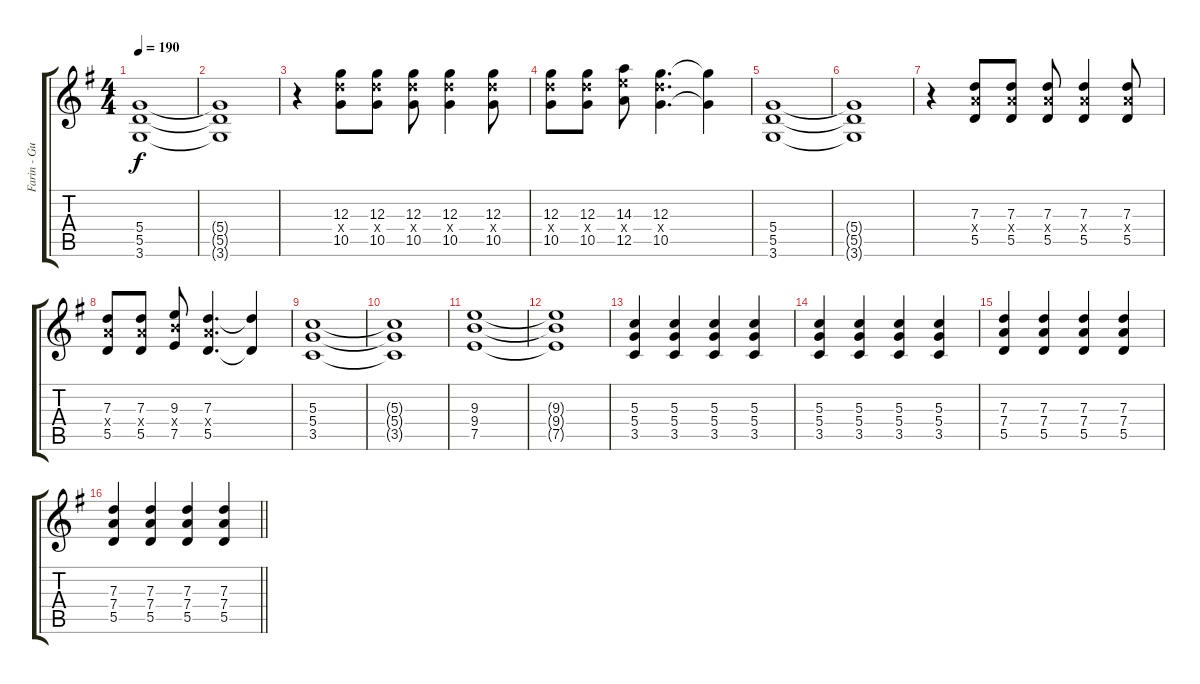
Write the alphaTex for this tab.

\track ("Farin - Guitar 2" "Farin - Gu") {instrument overdrivenguitar}
\staff {score tabs}
\tuning (E4 B3 G3 D3 A2 E2) {hide}
\ts (4 4)
\tempo 190
\clef g2
\ks g
(5.4 5.5 3.6).1{dy f} |
(5.4{t} 5.5{t} 3.6{t}).1 |
r.4 (12.3 12.4{x} 10.5).8 (12.3 12.4{x} 10.5).8 (12.3 12.4{x} 10.5).8 (12.3 12.4{x} 10.5).4 (12.3 12.4{x} 10.5).8 |
(12.3 12.4{x} 10.5).8 (12.3 12.4{x} 10.5).8 (14.3 14.4{x} 12.5).8 (12.3 12.4{x} 10.5).4{d} (12.3{t} 10.5{t}).4 |
(5.4 5.5 3.6).1 |
(5.4{t} 5.5{t} 3.6{t}).1 |
r.4 (7.3 7.4{x} 5.5).8 (7.3 7.4{x} 5.5).8 (7.3 7.4{x} 5.5).8 (7.3 7.4{x} 5.5).4 (7.3 7.4{x} 5.5).8 |
(7.3 7.4{x} 5.5).8 (7.3 7.4{x} 5.5).8 (9.3 9.4{x} 7.5).8 (7.3 7.4{x} 5.5).4{d} (7.3{t} 5.5{t}).4 |
(5.3 5.4 3.5).1 |
(5.3{t} 5.4{t} 3.5{t}).1 |
(9.3 9.4 7.5).1 |
(9.3{t} 9.4{t} 7.5{t}).1 |
(5.3 5.4 3.5).4 (5.3 5.4 3.5).4 (5.3 5.4 3.5).4 (5.3 5.4 3.5).4 |
(5.3 5.4 3.5).4 (5.3 5.4 3.5).4 (5.3 5.4 3.5).4 (5.3 5.4 3.5).4 |
(7.3 7.4 5.5).4 (7.3 7.4 5.5).4 (7.3 7.4 5.5).4 (7.3 7.4 5.5).4 |
\barLineRight lightlight
(7.3 7.4 5.5).4 (7.3 7.4 5.5).4 (7.3 7.4 5.5).4 (7.3 7.4 5.5).4
